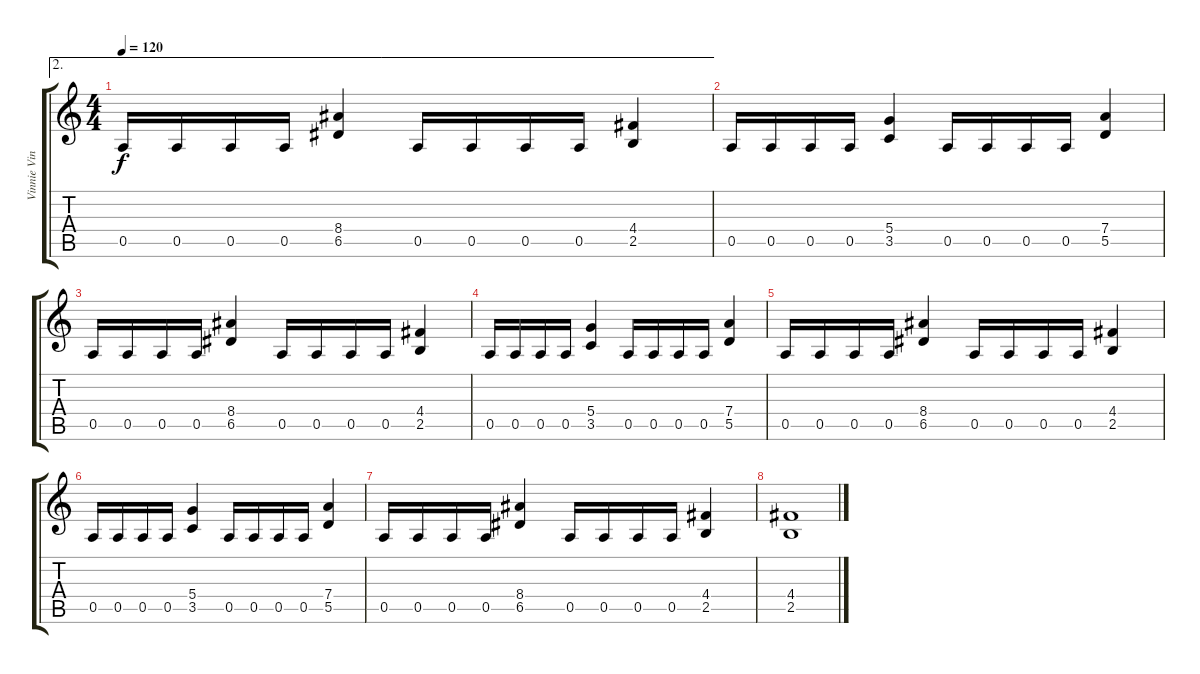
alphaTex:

\track ("Vinnie Vincent" "Vinnie Vin") {instrument distortionguitar}
\staff {score tabs}
\tuning (E4 B3 G3 D3 A2 E2) {hide}
\ae 2
\ts (4 4)
\tempo 120
\clef g2
\ks c
0.5.16{dy f} 0.5.16 0.5.16 0.5.16 (8.4 6.5).4 0.5.16 0.5.16 0.5.16 0.5.16 (4.4 2.5).4 |
0.5.16{volume 12} 0.5.16 0.5.16 0.5.16 (5.4 3.5).4 0.5.16 0.5.16 0.5.16 0.5.16 (7.4 5.5).4 |
0.5.16{volume 9} 0.5.16 0.5.16 0.5.16 (8.4 6.5).4 0.5.16 0.5.16 0.5.16 0.5.16 (4.4 2.5).4 |
0.5.16{volume 5} 0.5.16 0.5.16 0.5.16 (5.4 3.5).4 0.5.16 0.5.16 0.5.16 0.5.16 (7.4 5.5).4 |
0.5.16{volume 2} 0.5.16 0.5.16 0.5.16 (8.4 6.5).4 0.5.16 0.5.16 0.5.16 0.5.16 (4.4 2.5).4 |
0.5.16{volume 0} 0.5.16 0.5.16 0.5.16 (5.4 3.5).4 0.5.16 0.5.16 0.5.16 0.5.16 (7.4 5.5).4 |
0.5.16 0.5.16 0.5.16 0.5.16 (8.4 6.5).4 0.5.16 0.5.16 0.5.16 0.5.16 (4.4 2.5).4 |
(4.4 2.5).1
